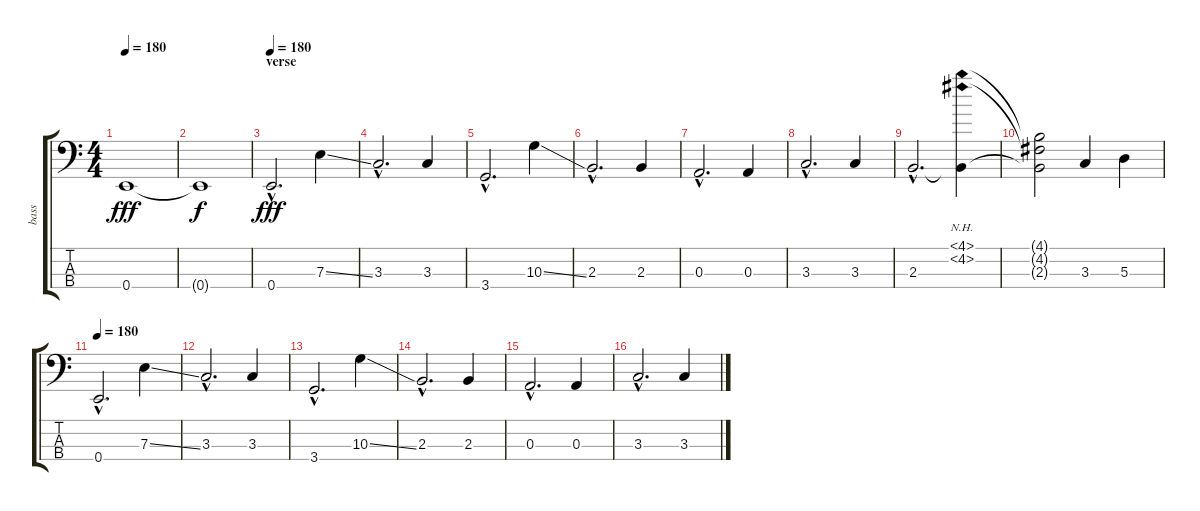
\track ("bass" "bass") {instrument electricbassfinger}
\staff {score tabs}
\tuning (G2 D2 A1 E1) {hide}
\ts (4 4)
\tempo 180
\clef f4
\ks c
0.4.1{dy fff} |
0.4{t}.1{dy f} |
\section ("" "verse")
\tempo 180
0.4{hac}.2{d dy fff} 7.3{ss}.4 |
3.3{hac}.2{d} 3.3.4 |
3.4{hac}.2{d} 10.3{ss}.4 |
2.3{hac}.2{d} 2.3.4 |
0.3{hac}.2{d} 0.3.4 |
3.3{hac}.2{d} 3.3.4 |
2.3{hac}.2{d} (4.1{nh} 4.2{nh} 2.3{t}).4 |
(4.1{t} 4.2{t} 2.3{t}).2 3.3.4 5.3.4 |
\tempo 180
0.4{hac}.2{d} 7.3{ss}.4 |
3.3{hac}.2{d} 3.3.4 |
3.4{hac}.2{d} 10.3{ss}.4 |
2.3{hac}.2{d} 2.3.4 |
0.3{hac}.2{d} 0.3.4 |
3.3{hac}.2{d} 3.3.4
